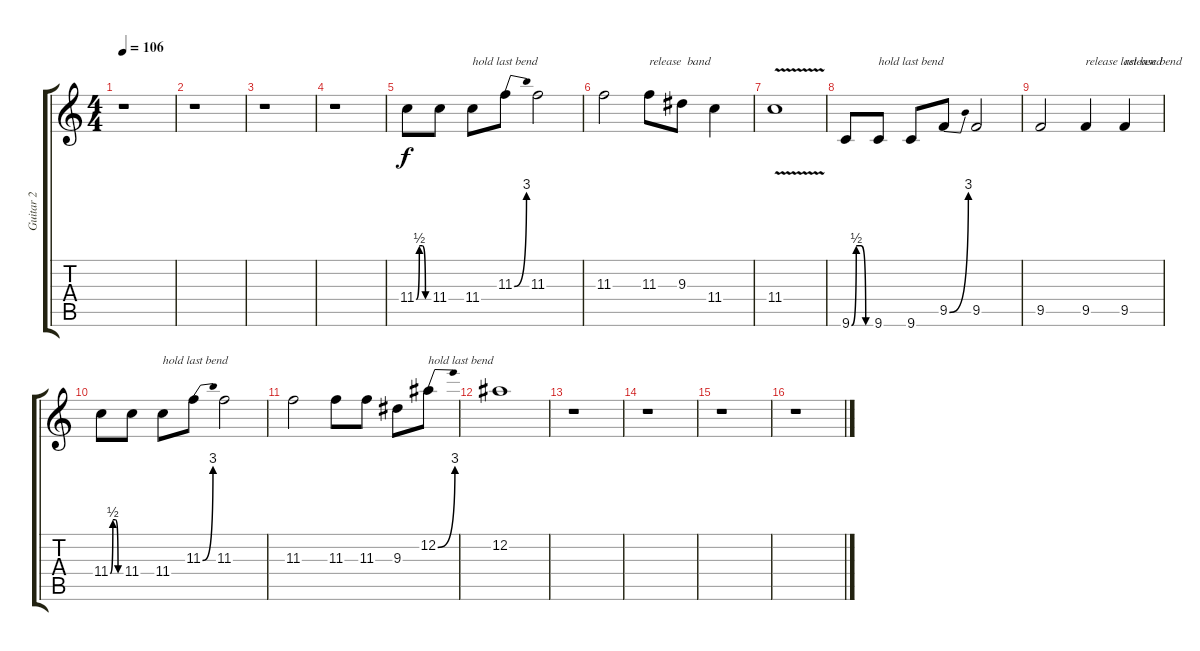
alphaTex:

\track ("Guitar 2" "Guitar 2") {instrument electricguitarclean}
\staff {score tabs}
\tuning (Eb4 Bb3 Gb3 Db3 Ab2 Eb2) {hide}
\ts (4 4)
\tempo 106
\clef g2
\ks c
r.1{dy f} |
r.1 |
r.1 |
r.1 |
11.4{be (custom 0 0 15 2 30 2 45 0 60 0)}.8 11.4.8 11.4.8{txt "hold last bend"} 11.3{be (bend 0 0 60 12)}.8 11.3.2 |
11.3.2 11.3.8{txt "release  band"} 9.3.8 11.4.4 |
11.4{v}.1 |
9.6{be (custom 0 0 15 2 30 2 45 0 60 0)}.8 9.6.8{txt "hold last bend"} 9.6.8 9.5{be (bend 0 0 60 12)}.8 9.5.2 |
9.5.2 9.5.4{txt "release last bend"} 9.5.4{txt "release bend"} |
11.4{be (custom 0 0 15 2 30 2 45 0 60 0)}.8 11.4.8 11.4.8{txt "hold last bend"} 11.3{be (bend 0 0 60 12)}.8 11.3.2 |
11.3.2 11.3.8 11.3.8 9.3.8 12.2{be (bend 0 0 60 12)}.8{txt "hold last bend"} |
12.2.1 |
r.1 |
r.1 |
r.1 |
r.1
